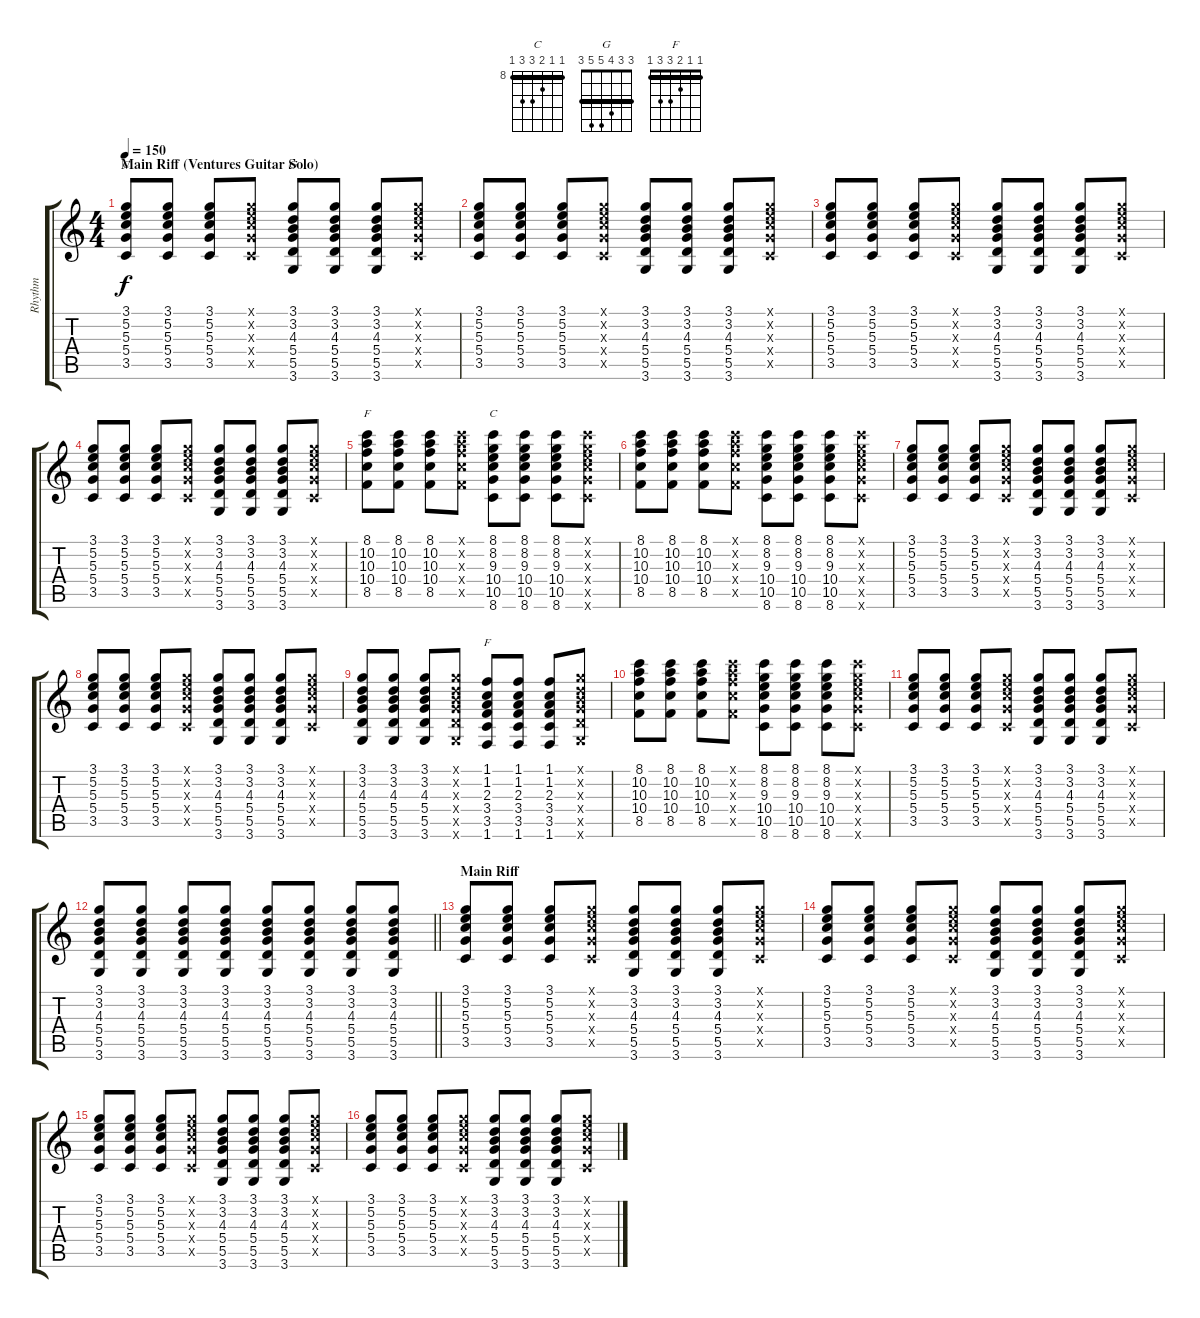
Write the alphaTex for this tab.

\track ("Rhythm" "Rhythm") {instrument electricguitarjazz}
\staff {score tabs}
\tuning (E4 B3 G3 D3 A2 E2) {hide}
\chord ("C" 3 5 5 5 3 x) {barre 3}
\chord ("G" 3 3 4 5 5 3) {barre 3}
\chord ("F" 8 10 10 10 8 x) {firstfret 8 barre 8}
\chord ("C" 8 8 9 10 10 8) {firstfret 8 barre 8}
\chord ("F" 1 1 2 3 3 1) {barre 1}
\ts (4 4)
\section ("" "Main Riff (Ventures Guitar Solo)")
\tempo 150
\clef g2
\ks c
(3.1 5.2 5.3 5.4 3.5).8{ch "C" dy f} (3.1 5.2 5.3 5.4 3.5).8 (3.1 5.2 5.3 5.4 3.5).8 (3.1{x} 5.2{x} 5.3{x} 5.4{x} 3.5{x}).8 (3.1 3.2 4.3 5.4 5.5 3.6).8{ch "G"} (3.1 3.2 4.3 5.4 5.5 3.6).8 (3.1 3.2 4.3 5.4 5.5 3.6).8 (3.1{x} 5.2{x} 5.3{x} 5.4{x} 3.5{x}).8 |
(3.1 5.2 5.3 5.4 3.5).8 (3.1 5.2 5.3 5.4 3.5).8 (3.1 5.2 5.3 5.4 3.5).8 (3.1{x} 5.2{x} 5.3{x} 5.4{x} 3.5{x}).8 (3.1 3.2 4.3 5.4 5.5 3.6).8 (3.1 3.2 4.3 5.4 5.5 3.6).8 (3.1 3.2 4.3 5.4 5.5 3.6).8 (3.1{x} 5.2{x} 5.3{x} 5.4{x} 3.5{x}).8 |
(3.1 5.2 5.3 5.4 3.5).8 (3.1 5.2 5.3 5.4 3.5).8 (3.1 5.2 5.3 5.4 3.5).8 (3.1{x} 5.2{x} 5.3{x} 5.4{x} 3.5{x}).8 (3.1 3.2 4.3 5.4 5.5 3.6).8 (3.1 3.2 4.3 5.4 5.5 3.6).8 (3.1 3.2 4.3 5.4 5.5 3.6).8 (3.1{x} 5.2{x} 5.3{x} 5.4{x} 3.5{x}).8 |
(3.1 5.2 5.3 5.4 3.5).8 (3.1 5.2 5.3 5.4 3.5).8 (3.1 5.2 5.3 5.4 3.5).8 (3.1{x} 5.2{x} 5.3{x} 5.4{x} 3.5{x}).8 (3.1 3.2 4.3 5.4 5.5 3.6).8 (3.1 3.2 4.3 5.4 5.5 3.6).8 (3.1 3.2 4.3 5.4 5.5 3.6).8 (3.1{x} 5.2{x} 5.3{x} 5.4{x} 3.5{x}).8 |
(8.1 10.2 10.3 10.4 8.5).8{ch "F"} (8.1 10.2 10.3 10.4 8.5).8 (8.1 10.2 10.3 10.4 8.5).8 (8.1{x} 10.2{x} 10.3{x} 10.4{x} 8.5{x}).8 (8.1 8.2 9.3 10.4 10.5 8.6).8{ch "C"} (8.1 8.2 9.3 10.4 10.5 8.6).8 (8.1 8.2 9.3 10.4 10.5 8.6).8 (8.1{x} 8.2{x} 9.3{x} 10.4{x} 10.5{x} 8.6{x}).8 |
(8.1 10.2 10.3 10.4 8.5).8 (8.1 10.2 10.3 10.4 8.5).8 (8.1 10.2 10.3 10.4 8.5).8 (8.1{x} 10.2{x} 10.3{x} 10.4{x} 8.5{x}).8 (8.1 8.2 9.3 10.4 10.5 8.6).8 (8.1 8.2 9.3 10.4 10.5 8.6).8 (8.1 8.2 9.3 10.4 10.5 8.6).8 (8.1{x} 8.2{x} 9.3{x} 10.4{x} 10.5{x} 8.6{x}).8 |
(3.1 5.2 5.3 5.4 3.5).8 (3.1 5.2 5.3 5.4 3.5).8 (3.1 5.2 5.3 5.4 3.5).8 (3.1{x} 5.2{x} 5.3{x} 5.4{x} 3.5{x}).8 (3.1 3.2 4.3 5.4 5.5 3.6).8 (3.1 3.2 4.3 5.4 5.5 3.6).8 (3.1 3.2 4.3 5.4 5.5 3.6).8 (3.1{x} 5.2{x} 5.3{x} 5.4{x} 3.5{x}).8 |
(3.1 5.2 5.3 5.4 3.5).8 (3.1 5.2 5.3 5.4 3.5).8 (3.1 5.2 5.3 5.4 3.5).8 (3.1{x} 5.2{x} 5.3{x} 5.4{x} 3.5{x}).8 (3.1 3.2 4.3 5.4 5.5 3.6).8 (3.1 3.2 4.3 5.4 5.5 3.6).8 (3.1 3.2 4.3 5.4 5.5 3.6).8 (3.1{x} 5.2{x} 5.3{x} 5.4{x} 3.5{x}).8 |
(3.1 3.2 4.3 5.4 5.5 3.6).8 (3.1 3.2 4.3 5.4 5.5 3.6).8 (3.1 3.2 4.3 5.4 5.5 3.6).8 (3.1{x} 3.2{x} 4.3{x} 5.4{x} 5.5{x} 3.6{x}).8 (1.1 1.2 2.3 3.4 3.5 1.6).8{ch "F"} (1.1 1.2 2.3 3.4 3.5 1.6).8 (1.1 1.2 2.3 3.4 3.5 1.6).8 (3.1{x} 3.2{x} 4.3{x} 5.4{x} 5.5{x} 3.6{x}).8 |
(8.1 10.2 10.3 10.4 8.5).8 (8.1 10.2 10.3 10.4 8.5).8 (8.1 10.2 10.3 10.4 8.5).8 (8.1{x} 10.2{x} 10.3{x} 10.4{x} 8.5{x}).8 (8.1 8.2 9.3 10.4 10.5 8.6).8 (8.1 8.2 9.3 10.4 10.5 8.6).8 (8.1 8.2 9.3 10.4 10.5 8.6).8 (8.1{x} 8.2{x} 9.3{x} 10.4{x} 10.5{x} 8.6{x}).8 |
(3.1 5.2 5.3 5.4 3.5).8 (3.1 5.2 5.3 5.4 3.5).8 (3.1 5.2 5.3 5.4 3.5).8 (3.1{x} 5.2{x} 5.3{x} 5.4{x} 3.5{x}).8 (3.1 3.2 4.3 5.4 5.5 3.6).8 (3.1 3.2 4.3 5.4 5.5 3.6).8 (3.1 3.2 4.3 5.4 5.5 3.6).8 (3.1{x} 5.2{x} 5.3{x} 5.4{x} 3.5{x}).8 |
\barLineRight lightlight
(3.1 3.2 4.3 5.4 5.5 3.6).8 (3.1 3.2 4.3 5.4 5.5 3.6).8 (3.1 3.2 4.3 5.4 5.5 3.6).8 (3.1 3.2 4.3 5.4 5.5 3.6).8 (3.1 3.2 4.3 5.4 5.5 3.6).8 (3.1 3.2 4.3 5.4 5.5 3.6).8 (3.1 3.2 4.3 5.4 5.5 3.6).8 (3.1 3.2 4.3 5.4 5.5 3.6).8 |
\section ("" "Main Riff")
(3.1 5.2 5.3 5.4 3.5).8 (3.1 5.2 5.3 5.4 3.5).8 (3.1 5.2 5.3 5.4 3.5).8 (3.1{x} 5.2{x} 5.3{x} 5.4{x} 3.5{x}).8 (3.1 3.2 4.3 5.4 5.5 3.6).8 (3.1 3.2 4.3 5.4 5.5 3.6).8 (3.1 3.2 4.3 5.4 5.5 3.6).8 (3.1{x} 5.2{x} 5.3{x} 5.4{x} 3.5{x}).8 |
(3.1 5.2 5.3 5.4 3.5).8 (3.1 5.2 5.3 5.4 3.5).8 (3.1 5.2 5.3 5.4 3.5).8 (3.1{x} 5.2{x} 5.3{x} 5.4{x} 3.5{x}).8 (3.1 3.2 4.3 5.4 5.5 3.6).8 (3.1 3.2 4.3 5.4 5.5 3.6).8 (3.1 3.2 4.3 5.4 5.5 3.6).8 (3.1{x} 5.2{x} 5.3{x} 5.4{x} 3.5{x}).8 |
(3.1 5.2 5.3 5.4 3.5).8 (3.1 5.2 5.3 5.4 3.5).8 (3.1 5.2 5.3 5.4 3.5).8 (3.1{x} 5.2{x} 5.3{x} 5.4{x} 3.5{x}).8 (3.1 3.2 4.3 5.4 5.5 3.6).8 (3.1 3.2 4.3 5.4 5.5 3.6).8 (3.1 3.2 4.3 5.4 5.5 3.6).8 (3.1{x} 5.2{x} 5.3{x} 5.4{x} 3.5{x}).8 |
(3.1 5.2 5.3 5.4 3.5).8 (3.1 5.2 5.3 5.4 3.5).8 (3.1 5.2 5.3 5.4 3.5).8 (3.1{x} 5.2{x} 5.3{x} 5.4{x} 3.5{x}).8 (3.1 3.2 4.3 5.4 5.5 3.6).8 (3.1 3.2 4.3 5.4 5.5 3.6).8 (3.1 3.2 4.3 5.4 5.5 3.6).8 (3.1{x} 5.2{x} 5.3{x} 5.4{x} 3.5{x}).8
